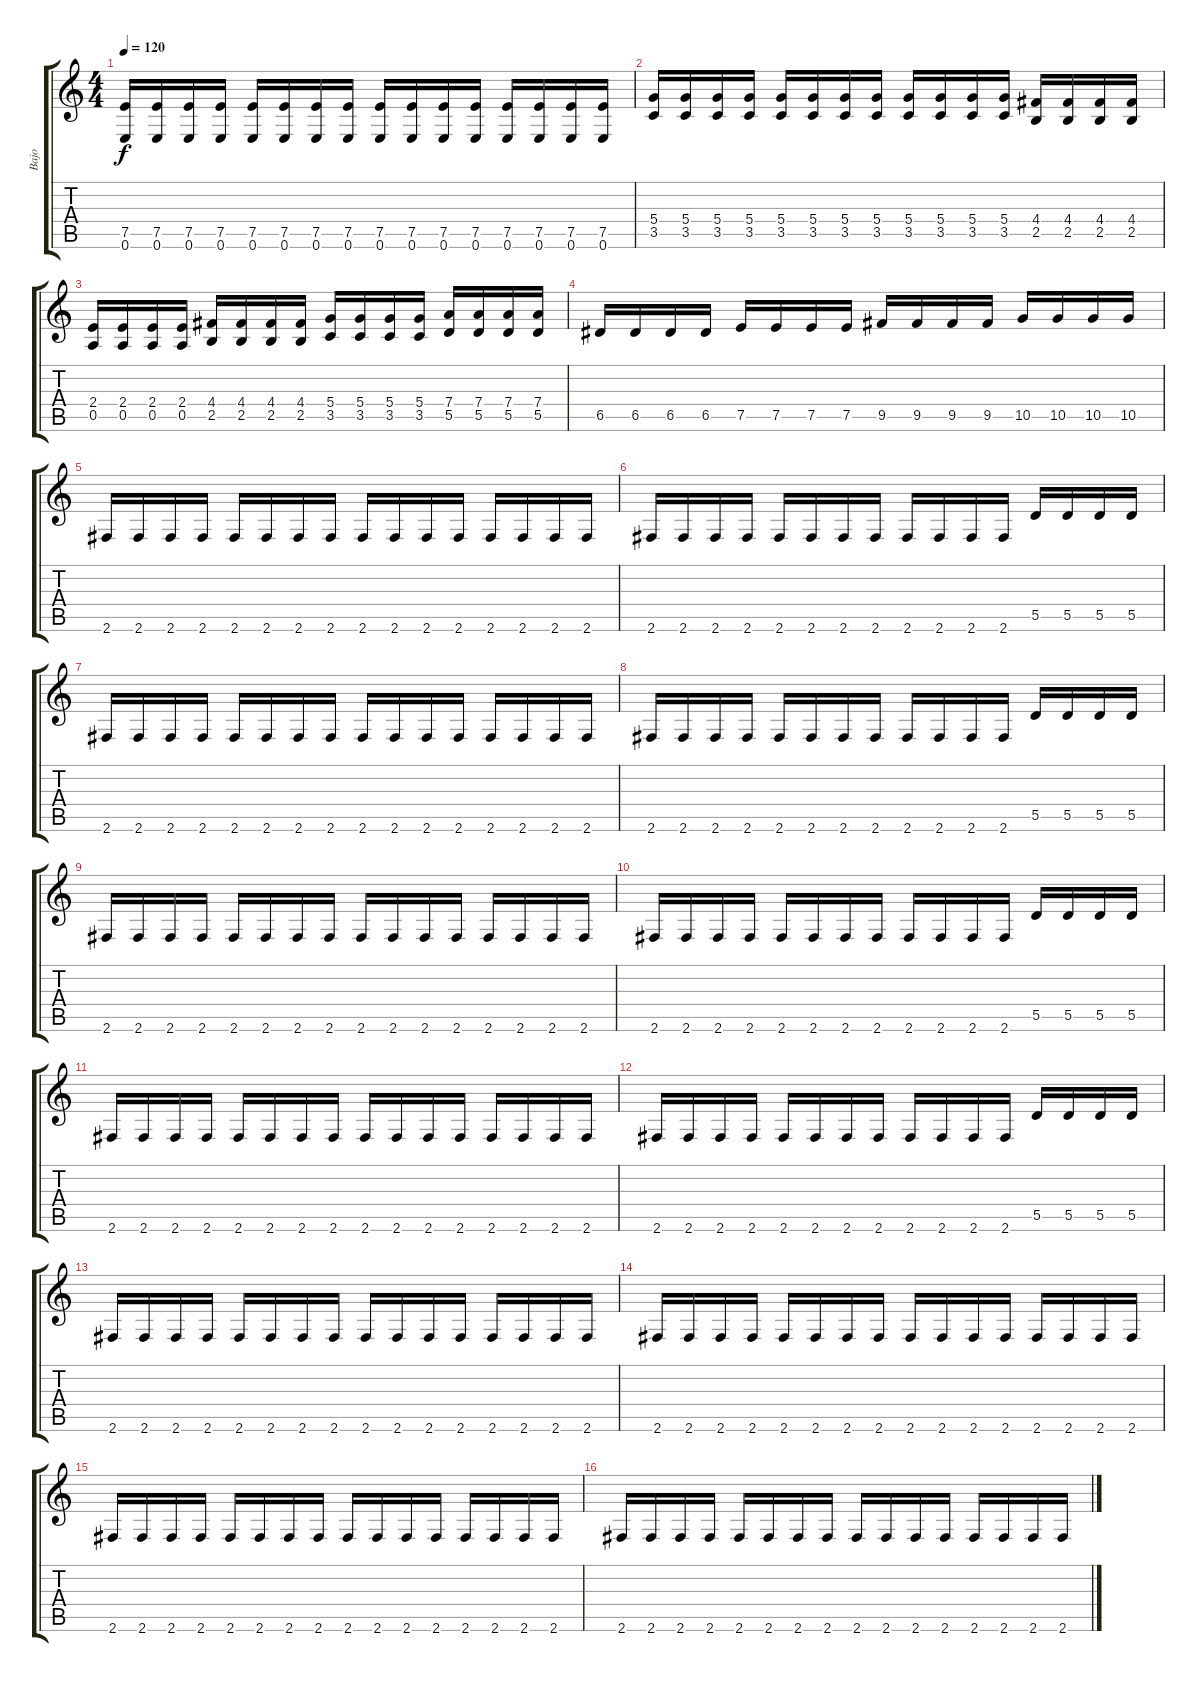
\track ("Bajo" "Bajo") {instrument acousticbass}
\staff {score tabs}
\tuning (E4 B3 G3 D3 A2 E2) {hide}
\ts (4 4)
\tempo 120
\clef g2
\ks c
(7.5 0.6).16{dy f} (7.5 0.6).16 (7.5 0.6).16 (7.5 0.6).16 (7.5 0.6).16 (7.5 0.6).16 (7.5 0.6).16 (7.5 0.6).16 (7.5 0.6).16 (7.5 0.6).16 (7.5 0.6).16 (7.5 0.6).16 (7.5 0.6).16 (7.5 0.6).16 (7.5 0.6).16 (7.5 0.6).16 |
(5.4 3.5).16 (5.4 3.5).16 (5.4 3.5).16 (5.4 3.5).16 (5.4 3.5).16 (5.4 3.5).16 (5.4 3.5).16 (5.4 3.5).16 (5.4 3.5).16 (5.4 3.5).16 (5.4 3.5).16 (5.4 3.5).16 (4.4 2.5).16 (4.4 2.5).16 (4.4 2.5).16 (4.4 2.5).16 |
(2.4 0.5).16 (2.4 0.5).16 (2.4 0.5).16 (2.4 0.5).16 (4.4 2.5).16 (4.4 2.5).16 (4.4 2.5).16 (4.4 2.5).16 (5.4 3.5).16 (5.4 3.5).16 (5.4 3.5).16 (5.4 3.5).16 (7.4 5.5).16 (7.4 5.5).16 (7.4 5.5).16 (7.4 5.5).16 |
6.5.16 6.5.16 6.5.16 6.5.16 7.5.16 7.5.16 7.5.16 7.5.16 9.5.16 9.5.16 9.5.16 9.5.16 10.5.16 10.5.16 10.5.16 10.5.16 |
2.6.16 2.6.16 2.6.16 2.6.16 2.6.16 2.6.16 2.6.16 2.6.16 2.6.16 2.6.16 2.6.16 2.6.16 2.6.16 2.6.16 2.6.16 2.6.16 |
2.6.16 2.6.16 2.6.16 2.6.16 2.6.16 2.6.16 2.6.16 2.6.16 2.6.16 2.6.16 2.6.16 2.6.16 5.5.16 5.5.16 5.5.16 5.5.16 |
2.6.16 2.6.16 2.6.16 2.6.16 2.6.16 2.6.16 2.6.16 2.6.16 2.6.16 2.6.16 2.6.16 2.6.16 2.6.16 2.6.16 2.6.16 2.6.16 |
2.6.16 2.6.16 2.6.16 2.6.16 2.6.16 2.6.16 2.6.16 2.6.16 2.6.16 2.6.16 2.6.16 2.6.16 5.5.16 5.5.16 5.5.16 5.5.16 |
2.6.16 2.6.16 2.6.16 2.6.16 2.6.16 2.6.16 2.6.16 2.6.16 2.6.16 2.6.16 2.6.16 2.6.16 2.6.16 2.6.16 2.6.16 2.6.16 |
2.6.16 2.6.16 2.6.16 2.6.16 2.6.16 2.6.16 2.6.16 2.6.16 2.6.16 2.6.16 2.6.16 2.6.16 5.5.16 5.5.16 5.5.16 5.5.16 |
2.6.16 2.6.16 2.6.16 2.6.16 2.6.16 2.6.16 2.6.16 2.6.16 2.6.16 2.6.16 2.6.16 2.6.16 2.6.16 2.6.16 2.6.16 2.6.16 |
2.6.16 2.6.16 2.6.16 2.6.16 2.6.16 2.6.16 2.6.16 2.6.16 2.6.16 2.6.16 2.6.16 2.6.16 5.5.16 5.5.16 5.5.16 5.5.16 |
2.6.16 2.6.16 2.6.16 2.6.16 2.6.16 2.6.16 2.6.16 2.6.16 2.6.16 2.6.16 2.6.16 2.6.16 2.6.16 2.6.16 2.6.16 2.6.16 |
2.6.16 2.6.16 2.6.16 2.6.16 2.6.16 2.6.16 2.6.16 2.6.16 2.6.16 2.6.16 2.6.16 2.6.16 2.6.16 2.6.16 2.6.16 2.6.16 |
2.6.16 2.6.16 2.6.16 2.6.16 2.6.16 2.6.16 2.6.16 2.6.16 2.6.16 2.6.16 2.6.16 2.6.16 2.6.16 2.6.16 2.6.16 2.6.16 |
2.6.16 2.6.16 2.6.16 2.6.16 2.6.16 2.6.16 2.6.16 2.6.16 2.6.16 2.6.16 2.6.16 2.6.16 2.6.16 2.6.16 2.6.16 2.6.16
